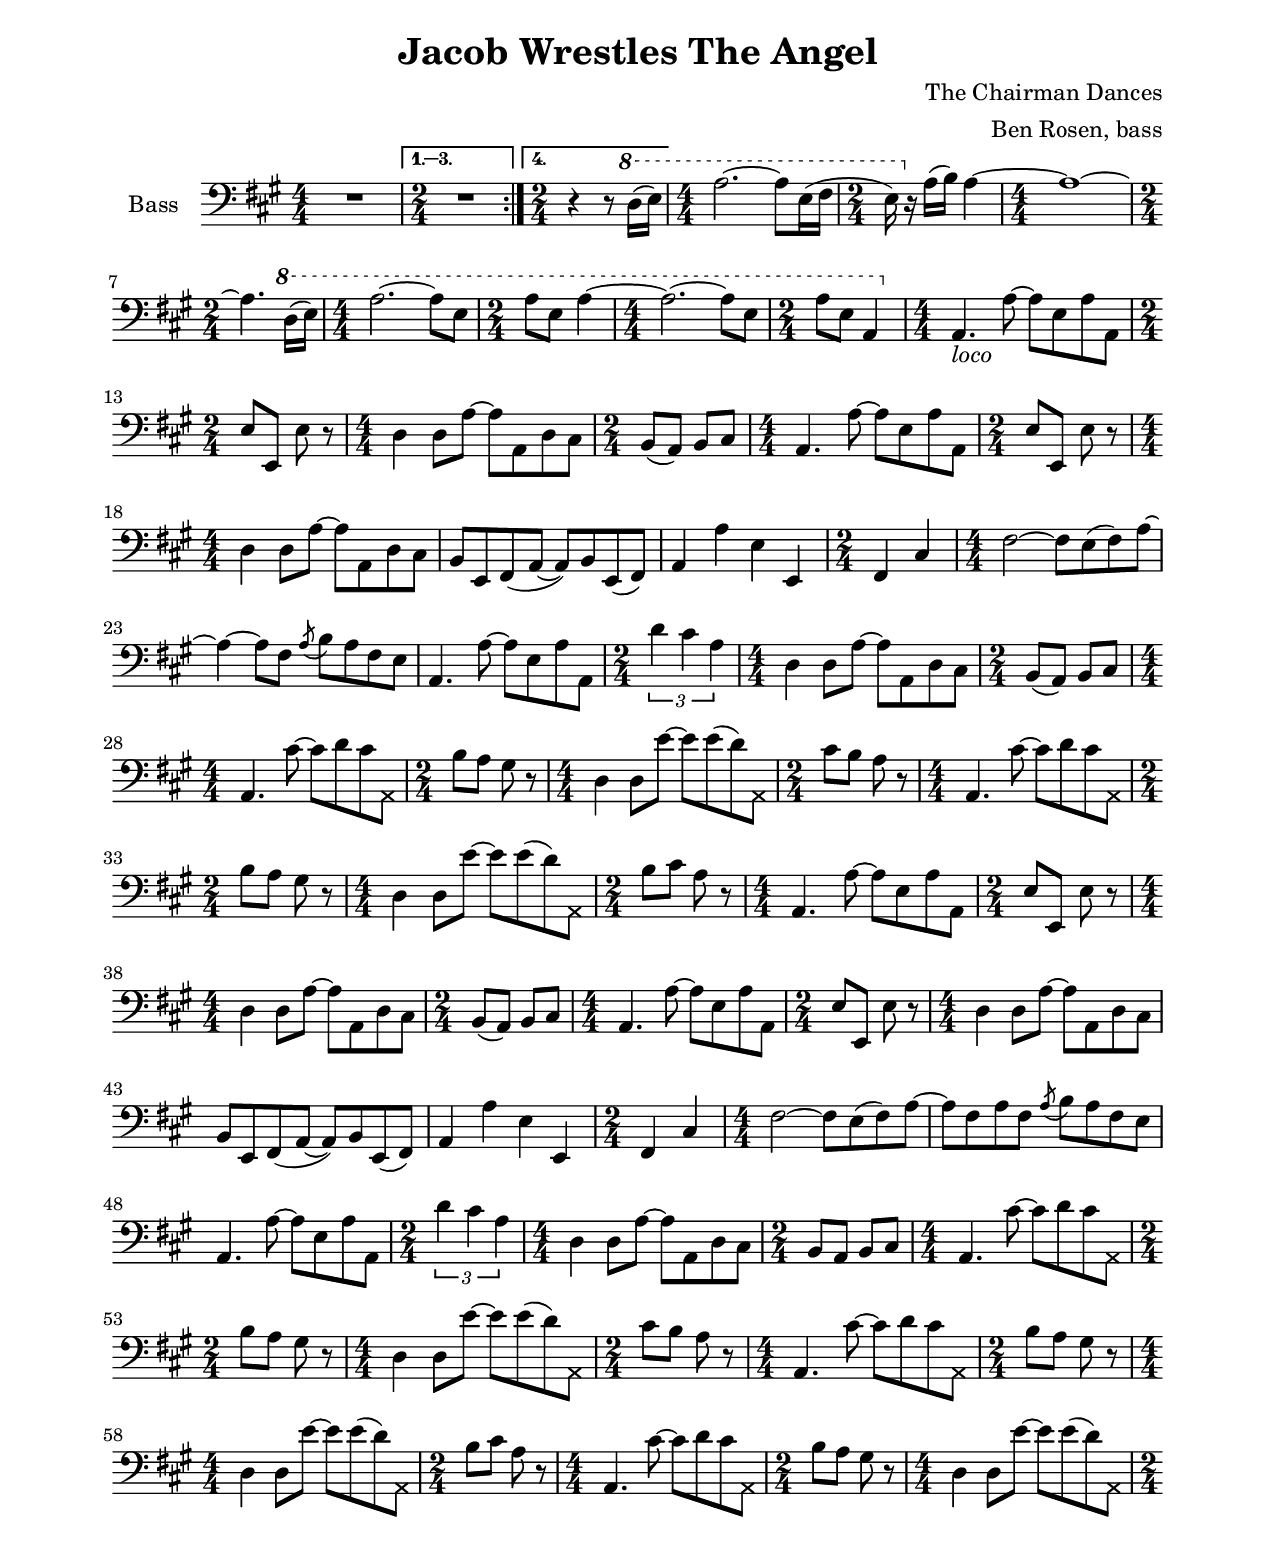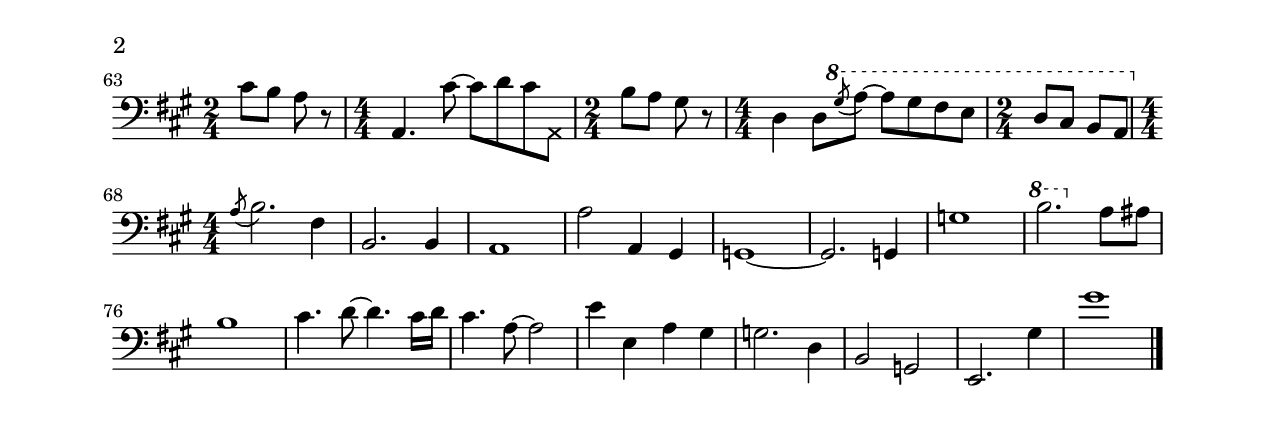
\version "2.24.1"

\include "settings.ily"

\header {
  title = "Jacob Wrestles The Angel"
  composer = "The Chairman Dances"
  arranger = "Ben Rosen, bass"
}

music = \relative d' {
  \clef "bass"
  \key a \major

  \repeat volta 4 {
    \time 4/4

    | R1

    \alternative {
      \volta 1,2,3 {
        \time 2/4

        | R2
      }

      \volta 4 {
        \time 2/4

        | r4 r8
          \ottava #1
          d16 ( e16 )
      }
    }
  }

  \time 4/4

  | a2. ~ a8 e16 ( fs16

  \time 2/4

  | e16 )
    \ottava #0
    r16
    a,16 ( b16 ) a4 ~

  \time 4/4

  | a1 ~

  \time 2/4

  | a4.
    \ottava #1
    d16 ( e16 )

  \time 4/4

  | a2. ~ a8 e8

  \time 2/4

  | a8 e8 a4 ~

  \time 4/4

  | a2. ~ a8 e8

  \time 2/4

  | a8 e8
    a,4
    \ottava #0

  \time 4/4

  | a,4. -\markup \italic "loco" a'8 ~ a8 e8 a8 a,8

  \time 2/4

  | e'8 e,8 e'8 r8

  \time 4/4

  | d4 d8 a'8 ~ a8 a,8 d8 cs8

  \time 2/4

  | b8 ( a8 ) b8 cs8

  \time 4/4

  | a4. a'8 ~ a8 e8 a8 a,8

  \time 2/4

  | e'8 e,8 e'8 r8

  \time 4/4

  | d4 d8 a'8 ~ a8 a,8 d8 cs8
  | b8 e,8 fs8 ( a8 ~ a8 ) b8 e,8 ( fs8 )
  | a4 a'4 e4 e,4

  \time 2/4

  | fs4 cs'4

  \time 4/4

  | fs2 ~ fs8 e8 ( fs8 ) a8 ~
  | a4 ~ a8 fs8 \acciaccatura { a8 } b8 a8 fs8 e8
  | a,4. a'8 ~ a8 e8 a8 a,8

  \time 2/4

  | \tuplet 3/2 { d'4 cs4 a4 }

  \time 4/4

  | d,4 d8 a'8 ~ a8 a,8 d8 cs8

  \time 2/4

  | b8 ( a8 ) b8 cs8

  \time 4/4

  | a4. cs'8 ~ cs8 d8 cs8 \xNote { a,8 }

  \time 2/4

  | b'8 a8 gs8 r8

  \time 4/4

  | d4 d8 e'8 ~ e8 e8 ( d8 ) \xNote { a,8 }

  \time 2/4

  | cs'8 b8 a8 r8

  \time 4/4

  | a,4. cs'8 ~ cs8 d8 cs8 \xNote { a,8 }

  \time 2/4

  | b'8 a8 gs8 r8

  \time 4/4

  | d4 d8 e'8 ~ e8 e8 ( d8 ) \xNote { a,8 }

  \time 2/4

  | b'8 cs8 a8 r8

  \time 4/4

  | a,4. a'8 ~ a8 e8 a8 a,8

  \time 2/4

  | e'8 e,8 e'8 r8

  \time 4/4

  | d4 d8 a'8 ~ a8 a,8 d8 cs8

  \time 2/4

  | b8 ( a8 ) b8 cs8

  \time 4/4

  | a4. a'8 ~ a8 e8 a8 a,8

  \time 2/4

  | e'8 e,8 e'8 r8

  \time 4/4

  | d4 d8 a'8 ~ a8 a,8 d8 cs8
  | b8 e,8 fs8 ( a8 ~ a8 ) b8 e,8 ( fs8 )
  | a4 a'4 e4 e,4

  \time 2/4

  | fs4 cs'4

  \time 4/4

  | fs2 ~ fs8 e8 ( fs8 ) a8 ~
  | a8 fs8 a8 fs8 \acciaccatura { a8 } b8 a8 fs8 e8
  | a,4. a'8 ~ a8 e8 a8 a,8

  \time 2/4

  | \tuplet 3/2 { d'4 cs4 a4 }

  \time 4/4

  | d,4 d8 a'8 ~ a8 a,8 d8 cs8

  \time 2/4

  | b8 a8 b8 cs8

  \time 4/4

  | a4. cs'8 ~ cs8 d8 cs8 \xNote { a,8 }

  \time 2/4

  | b'8 a8 gs8 r8

  \time 4/4

  | d4 d8 e'8 ~ e8 e8 ( d8 ) \xNote { a,8 }

  \time 2/4

  | cs'8 b8 a8 r8

  \time 4/4

  | a,4. cs'8 ~ cs8 d8 cs8 \xNote { a,8 }

  \time 2/4

  | b'8 a8 gs8 r8

  \time 4/4

  | d4 d8 e'8 ~ e8 e8 ( d8 ) \xNote { a,8 }

  \time 2/4
  | b'8 cs8 a8 r8

  \time 4/4

  | a,4. cs'8 ~ cs8 d8 cs8 \xNote { a,8 }

  \time 2/4

  | b'8 a8 gs8 r8

  \time 4/4

  | d4 d8 e'8 ~ e8 e8 ( d8 ) \xNote { a,8 }

  \time 2/4

  | cs'8 b8 a8 r8

  \time 4/4

  | a,4. cs'8 ~ cs8 d8 cs8 \xNote { a,8 }

  \time 2/4

  | b'8 a8 gs8 r8

  \time 4/4

  | d4 d8
    \ottava #1
    \acciaccatura { gs'8 } a8 ~ a8 gs8 fs8 e8

  \time 2/4

  | d8 cs8 b8 a8
    \ottava #0

  \time 4/4

  | \acciaccatura { a8 } b2. fs4
  | b,2. b4
  | a1
  | a'2 a,4 gs4

  | g1 ~
  | g2. g4
  | g'1
  | \ottava #1
    b'2.
    \ottava #0
    a,8 as8

  | b1
  | cs4. d8 ~ d4. cs16 d16
  | cs4. a8 ~ a2
  | e'4 e,4 a4 gs4

  | g2. d4
  | b2 g2
  | e2. gs'4
  | gs'1

  \bar "|."
}

\score {
  \new Staff \with {
    instrumentName = "Bass"
    \numericTimeSignature
  } {
    \compressMMRests
    \music
  }
}
